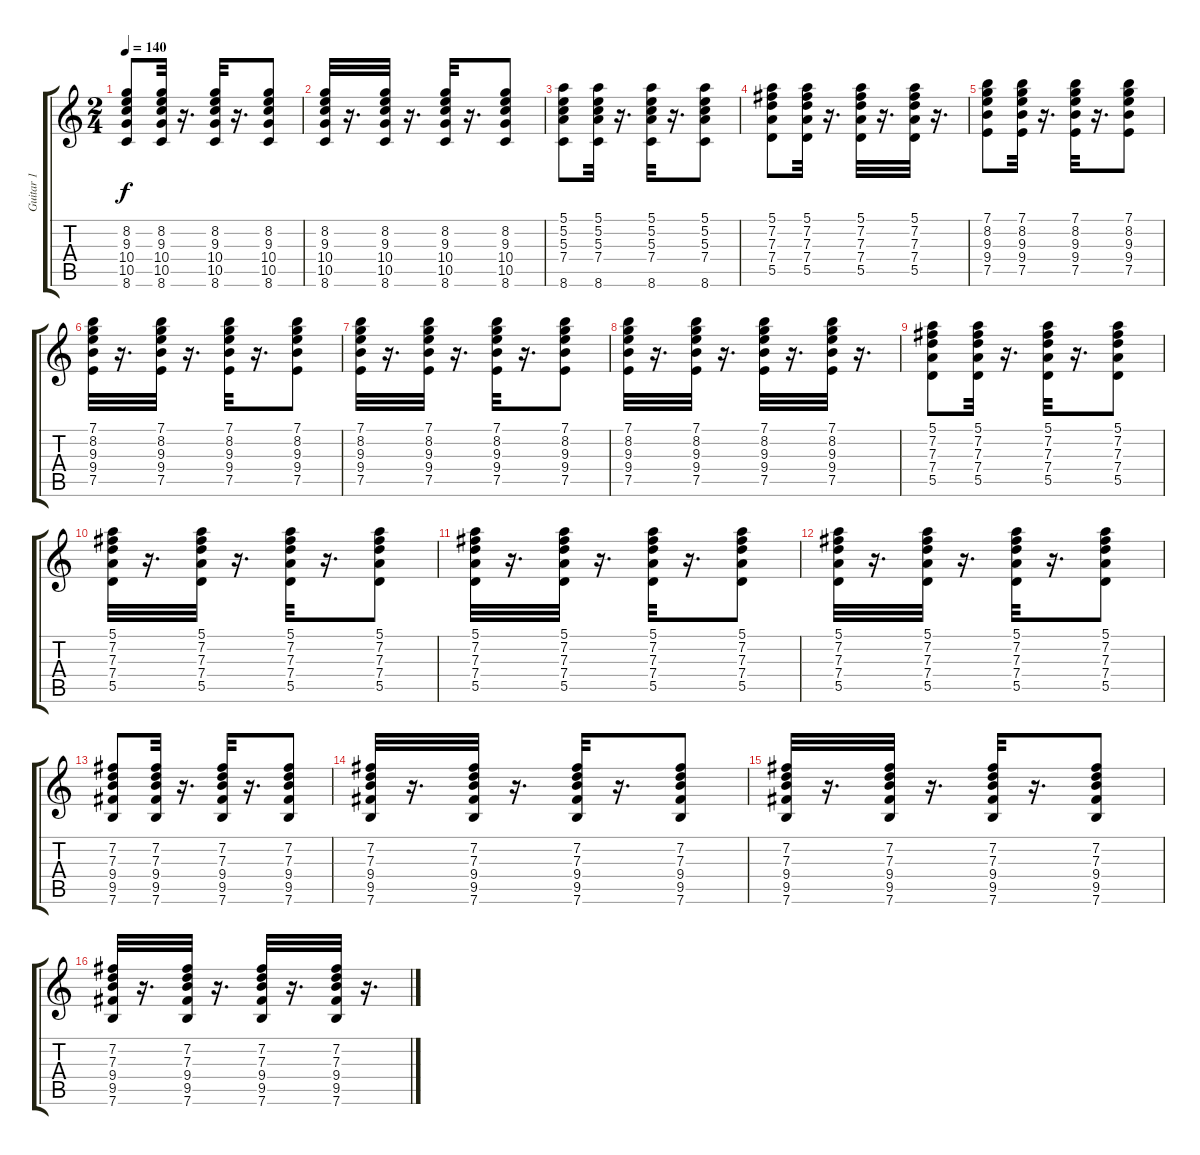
\track ("Guitar 1" "Guitar 1") {instrument acousticguitarsteel}
\staff {score tabs}
\tuning (E4 B3 G3 D3 A2 E2) {hide}
\ts (2 4)
\tempo 140
\clef g2
\ks c
(8.2 9.3 10.4 10.5 8.6).8{dy f} (8.2 9.3 10.4 10.5 8.6).32 r.16{d} (8.2 9.3 10.4 10.5 8.6).32 r.16{d} (8.2 9.3 10.4 10.5 8.6).8 |
(8.2 9.3 10.4 10.5 8.6).32 r.16{d} (8.2 9.3 10.4 10.5 8.6).32 r.16{d} (8.2 9.3 10.4 10.5 8.6).32 r.16{d} (8.2 9.3 10.4 10.5 8.6).8 |
(5.1 5.2 5.3 7.4 8.6).8 (5.1 5.2 5.3 7.4 8.6).32 r.16{d} (5.1 5.2 5.3 7.4 8.6).32 r.16{d} (5.1 5.2 5.3 7.4 8.6).8 |
(5.1 7.2 7.3 7.4 5.5).8 (5.1 7.2 7.3 7.4 5.5).32 r.16{d} (5.1 7.2 7.3 7.4 5.5).32 r.16{d} (5.1 7.2 7.3 7.4 5.5).32 r.16{d} |
(7.1 8.2 9.3 9.4 7.5).8 (7.1 8.2 9.3 9.4 7.5).32 r.16{d} (7.1 8.2 9.3 9.4 7.5).32 r.16{d} (7.1 8.2 9.3 9.4 7.5).8 |
(7.1 8.2 9.3 9.4 7.5).32 r.16{d} (7.1 8.2 9.3 9.4 7.5).32 r.16{d} (7.1 8.2 9.3 9.4 7.5).32 r.16{d} (7.1 8.2 9.3 9.4 7.5).8 |
(7.1 8.2 9.3 9.4 7.5).32 r.16{d} (7.1 8.2 9.3 9.4 7.5).32 r.16{d} (7.1 8.2 9.3 9.4 7.5).32 r.16{d} (7.1 8.2 9.3 9.4 7.5).8 |
(7.1 8.2 9.3 9.4 7.5).32 r.16{d} (7.1 8.2 9.3 9.4 7.5).32 r.16{d} (7.1 8.2 9.3 9.4 7.5).32 r.16{d} (7.1 8.2 9.3 9.4 7.5).32 r.16{d} |
(5.1 7.2 7.3 7.4 5.5).8 (5.1 7.2 7.3 7.4 5.5).32 r.16{d} (5.1 7.2 7.3 7.4 5.5).32 r.16{d} (5.1 7.2 7.3 7.4 5.5).8 |
(5.1 7.2 7.3 7.4 5.5).32 r.16{d} (5.1 7.2 7.3 7.4 5.5).32 r.16{d} (5.1 7.2 7.3 7.4 5.5).32 r.16{d} (5.1 7.2 7.3 7.4 5.5).8 |
(5.1 7.2 7.3 7.4 5.5).32 r.16{d} (5.1 7.2 7.3 7.4 5.5).32 r.16{d} (5.1 7.2 7.3 7.4 5.5).32 r.16{d} (5.1 7.2 7.3 7.4 5.5).8 |
(5.1 7.2 7.3 7.4 5.5).32 r.16{d} (5.1 7.2 7.3 7.4 5.5).32 r.16{d} (5.1 7.2 7.3 7.4 5.5).32 r.16{d} (5.1 7.2 7.3 7.4 5.5).8 |
(7.2 7.3 9.4 9.5 7.6).8 (7.2 7.3 9.4 9.5 7.6).32 r.16{d} (7.2 7.3 9.4 9.5 7.6).32 r.16{d} (7.2 7.3 9.4 9.5 7.6).8 |
(7.2 7.3 9.4 9.5 7.6).32 r.16{d} (7.2 7.3 9.4 9.5 7.6).32 r.16{d} (7.2 7.3 9.4 9.5 7.6).32 r.16{d} (7.2 7.3 9.4 9.5 7.6).8 |
(7.2 7.3 9.4 9.5 7.6).32 r.16{d} (7.2 7.3 9.4 9.5 7.6).32 r.16{d} (7.2 7.3 9.4 9.5 7.6).32 r.16{d} (7.2 7.3 9.4 9.5 7.6).8 |
(7.2 7.3 9.4 9.5 7.6).32 r.16{d} (7.2 7.3 9.4 9.5 7.6).32 r.16{d} (7.2 7.3 9.4 9.5 7.6).32 r.16{d} (7.2 7.3 9.4 9.5 7.6).32 r.16{d}
